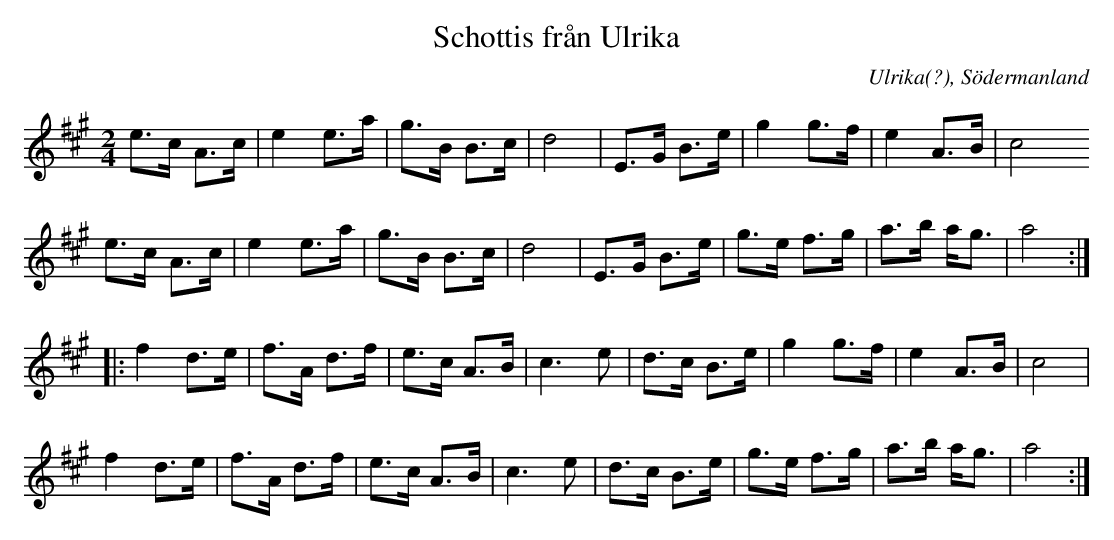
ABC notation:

X:1
T:Schottis från Ulrika
O:Ulrika(?), Södermanland
M:2/4
L:1/8
K:A
e>c A>c | e2 e>a | g>B B>c | d4 | E>G B>e | g2 g>f | e2 A>B | c4
e>c A>c | e2 e>a | g>B B>c | d4 | E>G B>e | g>e f>g | a>b a<g | a4 :|
|: f2 d>e | f>A d>f | e>c A>B | c3 e | d>c B>e | g2 g>f | e2 A>B | c4 |
f2 d>e | f>A d>f | e>c A>B | c3 e | d>c B>e | g>e f>g | a>b a<g | a4 :|
